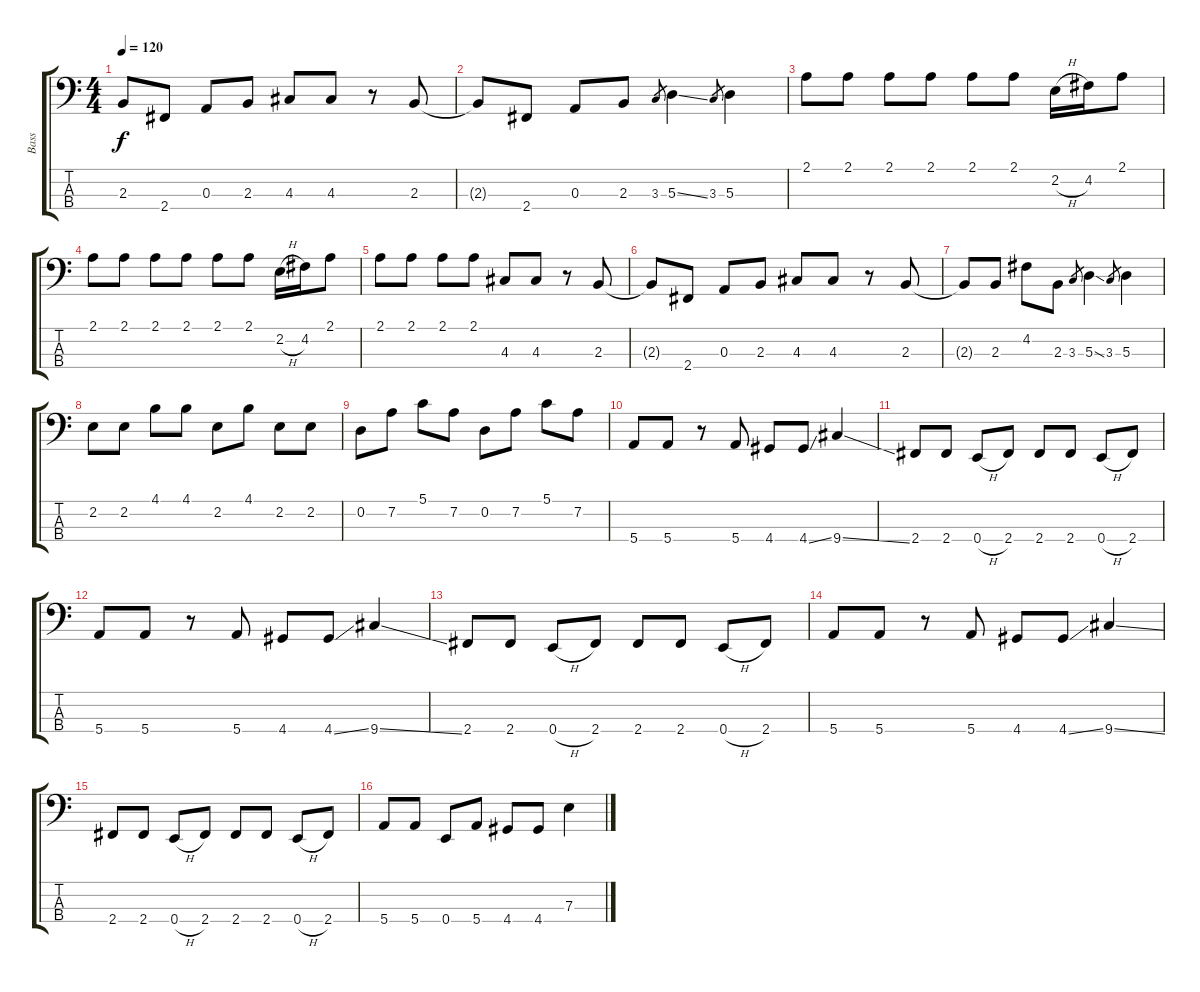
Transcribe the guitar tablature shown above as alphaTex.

\track ("Bass" "Bass") {instrument electricbassfinger}
\staff {score tabs}
\tuning (G2 D2 A1 E1) {hide}
\ts (4 4)
\tempo 120
\clef f4
\ks c
2.3{t}.8{dy f} 2.4.8 0.3.8 2.3.8 4.3.8 4.3.8 r.8 2.3.8 |
2.3{t}.8 2.4.8 0.3.8 2.3.8 3.3.8{gr} 5.3{ss}.4 3.3.8{gr} 5.3.4 |
2.1.8 2.1.8 2.1.8 2.1.8 2.1.8 2.1.8 2.2{h}.16 4.2.16 2.1.8 |
2.1.8 2.1.8 2.1.8 2.1.8 2.1.8 2.1.8 2.2{h}.16 4.2.16 2.1.8 |
2.1.8 2.1.8 2.1.8 2.1.8 4.3.8 4.3.8 r.8 2.3.8 |
2.3{t}.8 2.4.8 0.3.8 2.3.8 4.3.8 4.3.8 r.8 2.3.8 |
2.3{t}.8 2.3.8 4.2.8 2.3.8 3.3.8{gr} 5.3{ss}.4 3.3.8{gr} 5.3.4 |
2.2.8 2.2.8 4.1.8 4.1.8 2.2.8 4.1.8 2.2.8 2.2.8 |
0.2.8 7.2.8 5.1.8 7.2.8 0.2.8 7.2.8 5.1.8 7.2.8 |
5.4.8 5.4.8 r.8 5.4.8 4.4.8 4.4{ss}.8 9.4{ss}.4 |
2.4.8 2.4.8 0.4{h}.8 2.4.8 2.4.8 2.4.8 0.4{h}.8 2.4.8 |
5.4.8 5.4.8 r.8 5.4.8 4.4.8 4.4{ss}.8 9.4{ss}.4 |
2.4.8 2.4.8 0.4{h}.8 2.4.8 2.4.8 2.4.8 0.4{h}.8 2.4.8 |
5.4.8 5.4.8 r.8 5.4.8 4.4.8 4.4{ss}.8 9.4{ss}.4 |
2.4.8 2.4.8 0.4{h}.8 2.4.8 2.4.8 2.4.8 0.4{h}.8 2.4.8 |
5.4.8 5.4.8 0.4.8 5.4.8 4.4.8 4.4{ss}.8 7.3.4
